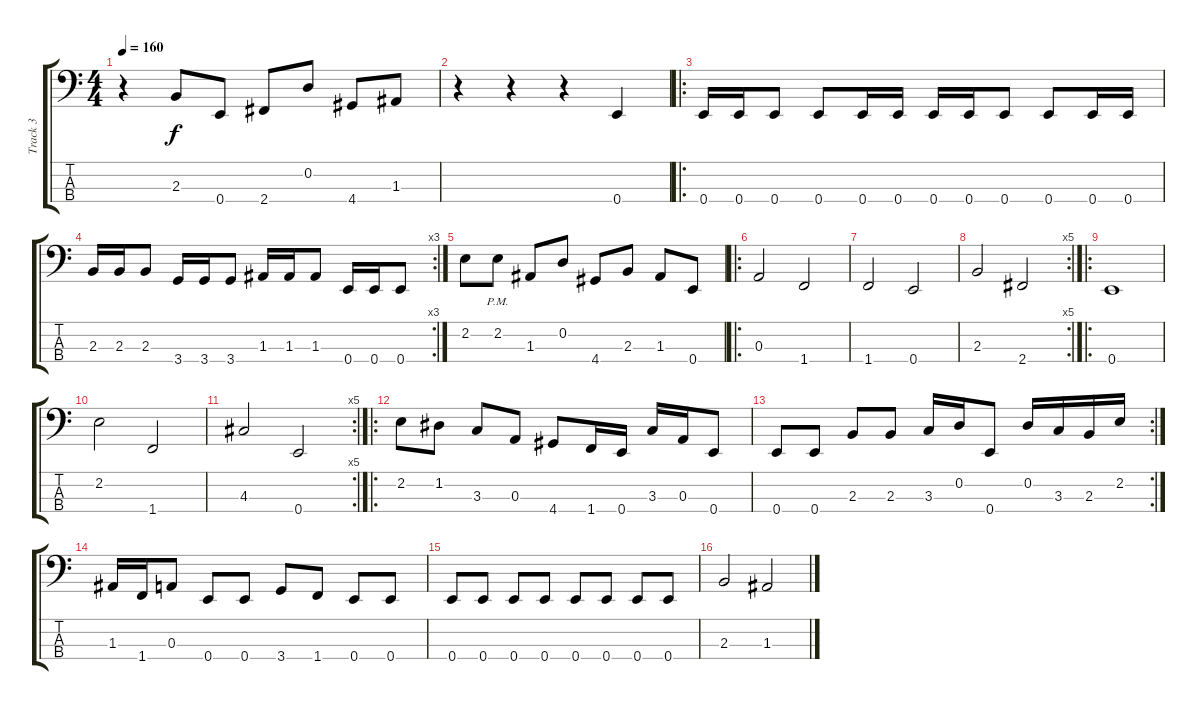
\track ("Track 3" "Track 3") {instrument electricbasspick}
\staff {score tabs}
\tuning (G2 D2 A1 E1) {hide}
\ts (4 4)
\tempo 160
\clef f4
\ks c
r.4{dy f instrument electricbasspick} 2.3.8 0.4.8 2.4.8 0.2.8 4.4.8 1.3.8 |
r.4 r.4 r.4 0.4.4 |
\ro
0.4.16 0.4.16 0.4.8 0.4.8 0.4.16 0.4.16 0.4.16 0.4.16 0.4.8 0.4.8 0.4.16 0.4.16 |
\rc 3
2.3.16 2.3.16 2.3.8 3.4.16 3.4.16 3.4.8 1.3.16 1.3.16 1.3.8 0.4.16 0.4.16 0.4.8 |
2.2.8 2.2{pm}.8 1.3.8 0.2.8 4.4.8 2.3.8 1.3.8 0.4.8 |
\ro
0.3.2 1.4.2 |
1.4.2 0.4.2 |
\rc 5
2.3.2 2.4.2 |
\ro
0.4.1 |
2.2.2 1.4.2 |
\rc 5
4.3.2 0.4.2 |
\ro
2.2.8 1.2.8 3.3.8 0.3.8 4.4.8 1.4.16 0.4.16 3.3.16 0.3.16 0.4.8 |
\rc 2
0.4.8 0.4.8 2.3.8 2.3.8 3.3.16 0.2.16 0.4.8 0.2.16 3.3.16 2.3.16 2.2.16 |
1.3.16 1.4.16 0.3.8 0.4.8 0.4.8 3.4.8 1.4.8 0.4.8 0.4.8 |
0.4.8 0.4.8 0.4.8 0.4.8 0.4.8 0.4.8 0.4.8 0.4.8 |
2.3.2 1.3.2
